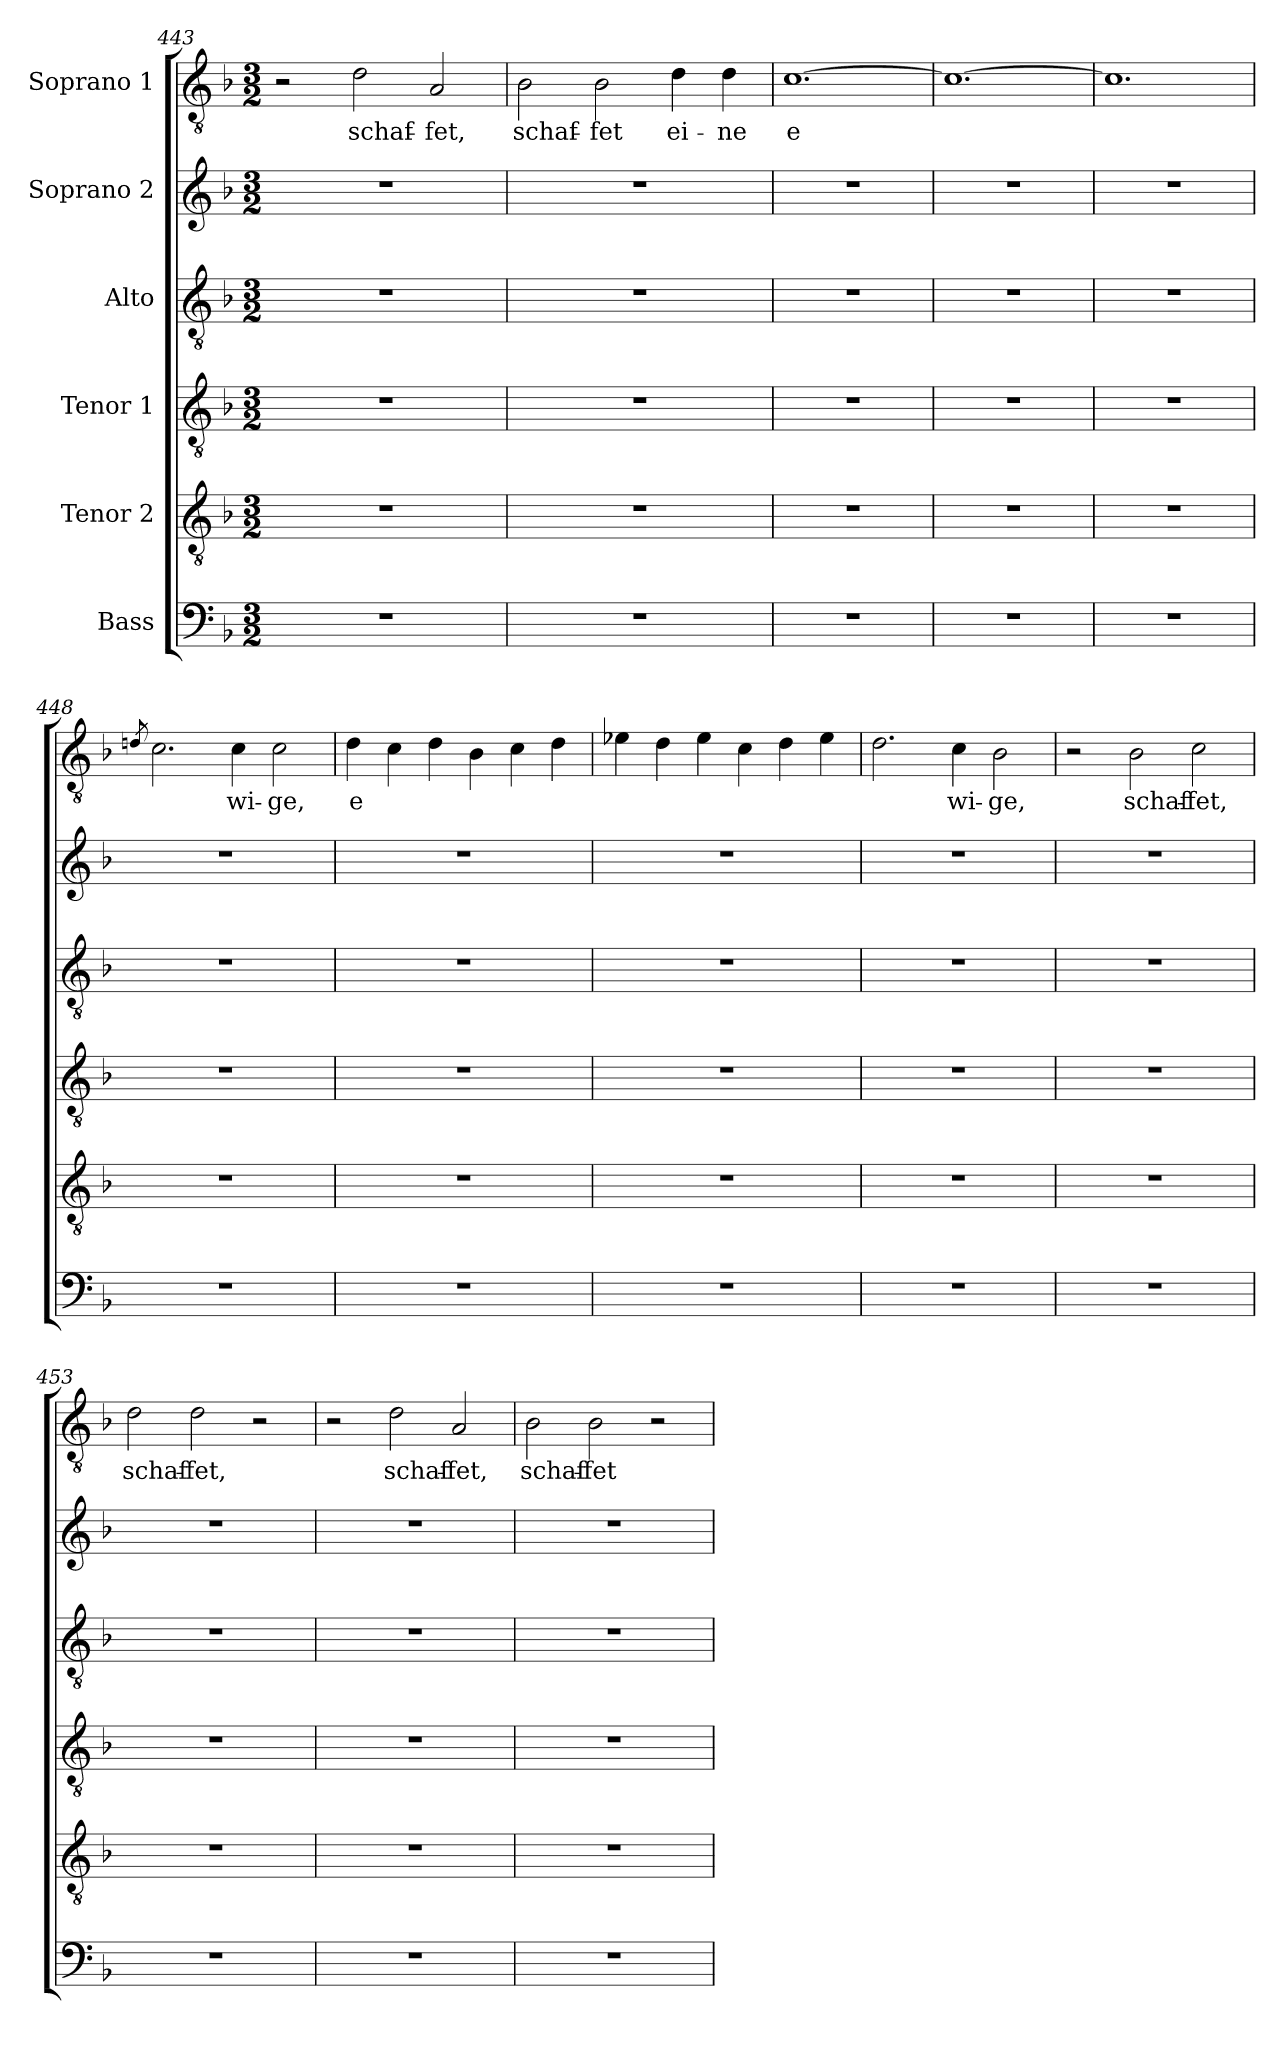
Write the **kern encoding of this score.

**kern	**kern	**kern	**kern	**kern	**kern	**text
*part6	*part5	*part4	*part3	*part2	*part1	*part1
*staff6	*staff5	*staff4	*staff3	*staff2	*staff1	*staff1
*I"Bass	*I"Tenor 2	*I"Tenor 1	*I"Alto	*I"Soprano 2	*I"Soprano 1	*
*clefF4	*clefGv2	*clefGv2	*clefGv2	*clefG2	*clefGv2	*
*k[b-]	*k[b-]	*k[b-]	*k[b-]	*k[b-]	*k[b-]	*
*F:	*F:	*F:	*F:	*F:	*F:	*
*M3/2	*M3/2	*M3/2	*M3/2	*M3/2	*M3/2	*
=443	=443	=443	=443	=443	=443	=443
1.r	1.r	1.r	1.r	1.r	2r	.
!	!	!	!	!	!	!LO:LY:b:cj
.	.	.	.	.	2d\	schaf-
!	!	!	!	!	!	!LO:LY:b:cj
.	.	.	.	.	2A/	-fet,
=444	=444	=444	=444	=444	=444	=444
!	!	!	!	!	!	!LO:LY:b:cj
1.r	1.r	1.r	1.r	1.r	2B-\	schaf-
!	!	!	!	!	!	!LO:LY:b:cj
.	.	.	.	.	2B-\	-fet
!	!	!	!	!	!	!LO:LY:b:cj
.	.	.	.	.	4d\	ei-
!	!	!	!	!	!	!LO:LY:b:cj
.	.	.	.	.	4d\	-ne
=445	=445	=445	=445	=445	=445	=445
!	!	!	!	!	!	!LO:LY:b:cj
1.r	1.r	1.r	1.r	1.r	[>1.c	e-
=446	=446	=446	=446	=446	=446	=446
!	!	!	!	!	!	!LO:LY:b:cj
1.r	1.r	1.r	1.r	1.r	1.c_>	--
=447	=447	=447	=447	=447	=447	=447
!	!	!	!	!	!	!LO:LY:b:cj
1.r	1.r	1.r	1.r	1.r	1.c]	--
!!LO:LB:g=z
=448	=448	=448	=448	=448	=448	=448
.	.	.	.	.	8qdn/	.
!	!	!	!	!	!	!LO:LY:b:cj
1.r	1.r	1.r	1.r	1.r	2.c\	--
!	!	!	!	!	!	!LO:LY:b:cj
.	.	.	.	.	4c\	-wi-
!	!	!	!	!	!	!LO:LY:b:cj
.	.	.	.	.	2c\	-ge,
=449	=449	=449	=449	=449	=449	=449
!	!	!	!	!	!	!LO:LY:b:cj
1.r	1.r	1.r	1.r	1.r	4d\	e-
!	!	!	!	!	!	!LO:LY:b:cj
.	.	.	.	.	4c\	--
!	!	!	!	!	!	!LO:LY:b:cj
.	.	.	.	.	4d\	--
!	!	!	!	!	!	!LO:LY:b:cj
.	.	.	.	.	4B-\	--
!	!	!	!	!	!	!LO:LY:b:cj
.	.	.	.	.	4c\	--
!	!	!	!	!	!	!LO:LY:b:cj
.	.	.	.	.	4d\	--
=450	=450	=450	=450	=450	=450	=450
!	!	!	!	!	!	!LO:LY:b:cj
1.r	1.r	1.r	1.r	1.r	4e-X\	--
!	!	!	!	!	!	!LO:LY:b:cj
.	.	.	.	.	4d\	--
!	!	!	!	!	!	!LO:LY:b:cj
.	.	.	.	.	4e-\	--
!	!	!	!	!	!	!LO:LY:b:cj
.	.	.	.	.	4c\	--
!	!	!	!	!	!	!LO:LY:b:cj
.	.	.	.	.	4d\	--
!	!	!	!	!	!	!LO:LY:b:cj
.	.	.	.	.	4e-\	--
=451	=451	=451	=451	=451	=451	=451
!	!	!	!	!	!	!LO:LY:b:cj
1.r	1.r	1.r	1.r	1.r	2.d\	--
!	!	!	!	!	!	!LO:LY:b:cj
.	.	.	.	.	4c\	-wi-
!	!	!	!	!	!	!LO:LY:b:cj
.	.	.	.	.	2B-\	-ge,
=452	=452	=452	=452	=452	=452	=452
1.r	1.r	1.r	1.r	1.r	2r	.
!	!	!	!	!	!	!LO:LY:b:cj
.	.	.	.	.	2B-\	schaf-
!	!	!	!	!	!	!LO:LY:b:cj
.	.	.	.	.	2c\	-fet,
=453	=453	=453	=453	=453	=453	=453
!	!	!	!	!	!	!LO:LY:b:cj
1.r	1.r	1.r	1.r	1.r	2d\	schaf-
!	!	!	!	!	!	!LO:LY:b:cj
.	.	.	.	.	2d\	-fet,
.	.	.	.	.	2r	.
=454	=454	=454	=454	=454	=454	=454
1.r	1.r	1.r	1.r	1.r	2r	.
!	!	!	!	!	!	!LO:LY:b:cj
.	.	.	.	.	2d\	schaf-
!	!	!	!	!	!	!LO:LY:b:cj
.	.	.	.	.	2A/	-fet,
=455	=455	=455	=455	=455	=455	=455
!	!	!	!	!	!	!LO:LY:b:cj
1.r	1.r	1.r	1.r	1.r	2B-\	schaf-
!	!	!	!	!	!	!LO:LY:b:cj
.	.	.	.	.	2B-\	-fet
.	.	.	.	.	2r	.
=	=	=	=	=	=	=
*-	*-	*-	*-	*-	*-	*-
